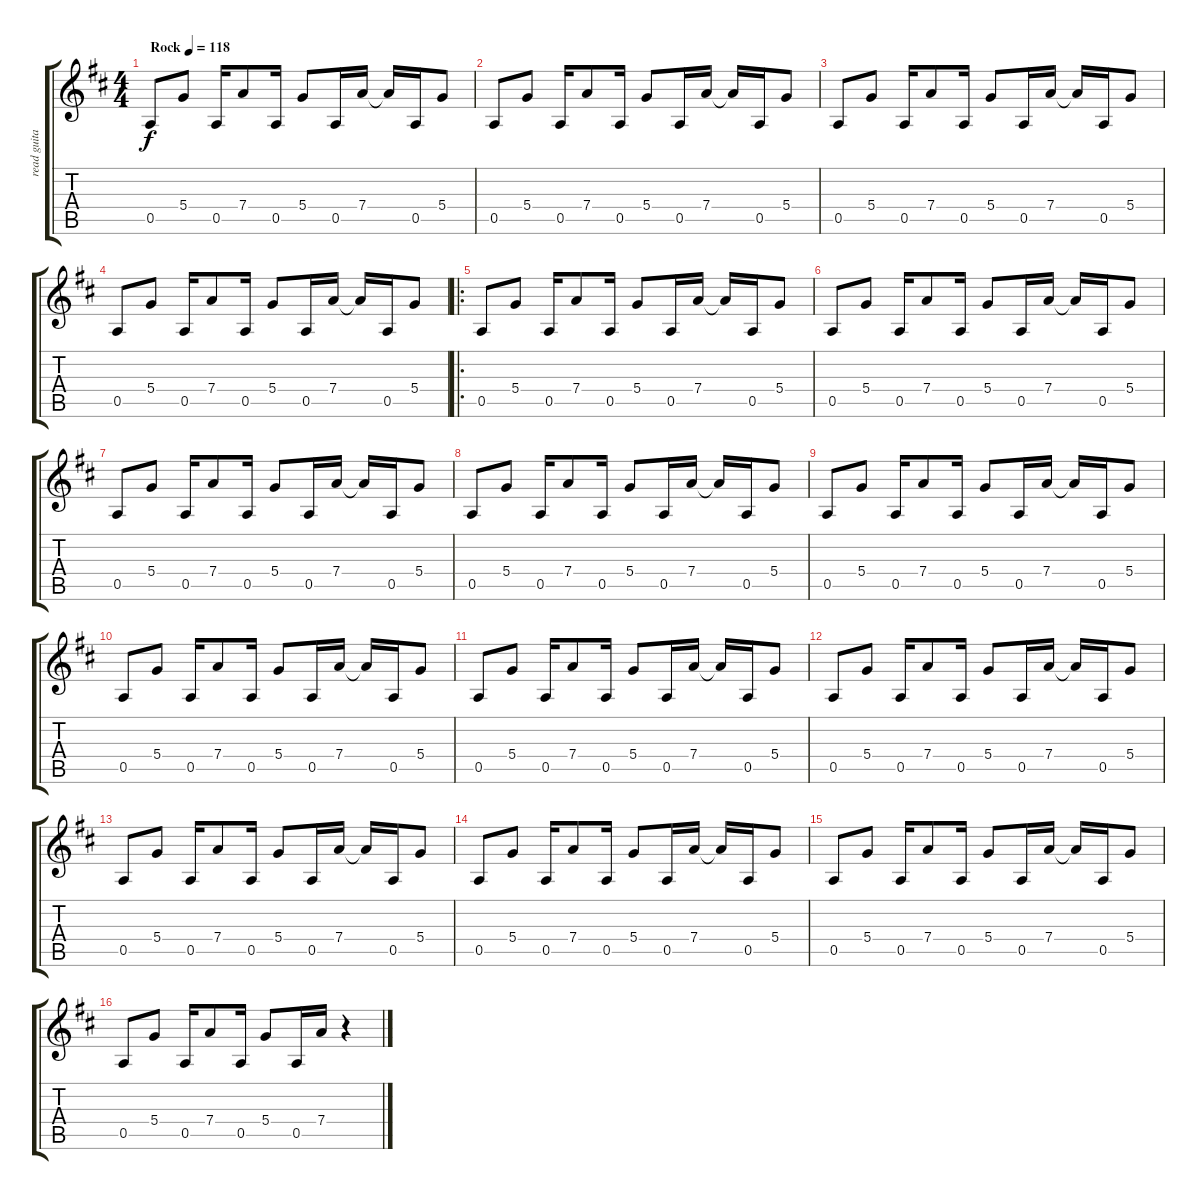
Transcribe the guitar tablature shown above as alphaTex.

\track ("read guitar" "read guita") {instrument overdrivenguitar}
\staff {score tabs}
\tuning (E4 B3 G3 D3 A2 E2) {hide}
\ts (4 4)
\tempo (118 "Rock")
\clef g2
\ks d
0.5.8{dy f instrument overdrivenguitar} 5.4.8 0.5.16 7.4.8 0.5.16 5.4.8 0.5.16 7.4.16 7.4{t}.16 0.5.16 5.4.8 |
0.5.8 5.4.8 0.5.16 7.4.8 0.5.16 5.4.8 0.5.16 7.4.16 7.4{t}.16 0.5.16 5.4.8 |
0.5.8 5.4.8 0.5.16 7.4.8 0.5.16 5.4.8 0.5.16 7.4.16 7.4{t}.16 0.5.16 5.4.8 |
0.5.8 5.4.8 0.5.16 7.4.8 0.5.16 5.4.8 0.5.16 7.4.16 7.4{t}.16 0.5.16 5.4.8 |
\ro
0.5.8 5.4.8 0.5.16 7.4.8 0.5.16 5.4.8 0.5.16 7.4.16 7.4{t}.16 0.5.16 5.4.8 |
0.5.8 5.4.8 0.5.16 7.4.8 0.5.16 5.4.8 0.5.16 7.4.16 7.4{t}.16 0.5.16 5.4.8 |
0.5.8 5.4.8 0.5.16 7.4.8 0.5.16 5.4.8 0.5.16 7.4.16 7.4{t}.16 0.5.16 5.4.8 |
0.5.8 5.4.8 0.5.16 7.4.8 0.5.16 5.4.8 0.5.16 7.4.16 7.4{t}.16 0.5.16 5.4.8 |
0.5.8 5.4.8 0.5.16 7.4.8 0.5.16 5.4.8 0.5.16 7.4.16 7.4{t}.16 0.5.16 5.4.8 |
0.5.8 5.4.8 0.5.16 7.4.8 0.5.16 5.4.8 0.5.16 7.4.16 7.4{t}.16 0.5.16 5.4.8 |
0.5.8 5.4.8 0.5.16 7.4.8 0.5.16 5.4.8 0.5.16 7.4.16 7.4{t}.16 0.5.16 5.4.8 |
0.5.8 5.4.8 0.5.16 7.4.8 0.5.16 5.4.8 0.5.16 7.4.16 7.4{t}.16 0.5.16 5.4.8 |
0.5.8 5.4.8 0.5.16 7.4.8 0.5.16 5.4.8 0.5.16 7.4.16 7.4{t}.16 0.5.16 5.4.8 |
0.5.8 5.4.8 0.5.16 7.4.8 0.5.16 5.4.8 0.5.16 7.4.16 7.4{t}.16 0.5.16 5.4.8 |
0.5.8 5.4.8 0.5.16 7.4.8 0.5.16 5.4.8 0.5.16 7.4.16 7.4{t}.16 0.5.16 5.4.8 |
0.5.8 5.4.8 0.5.16 7.4.8 0.5.16 5.4.8 0.5.16 7.4.16 r.4
